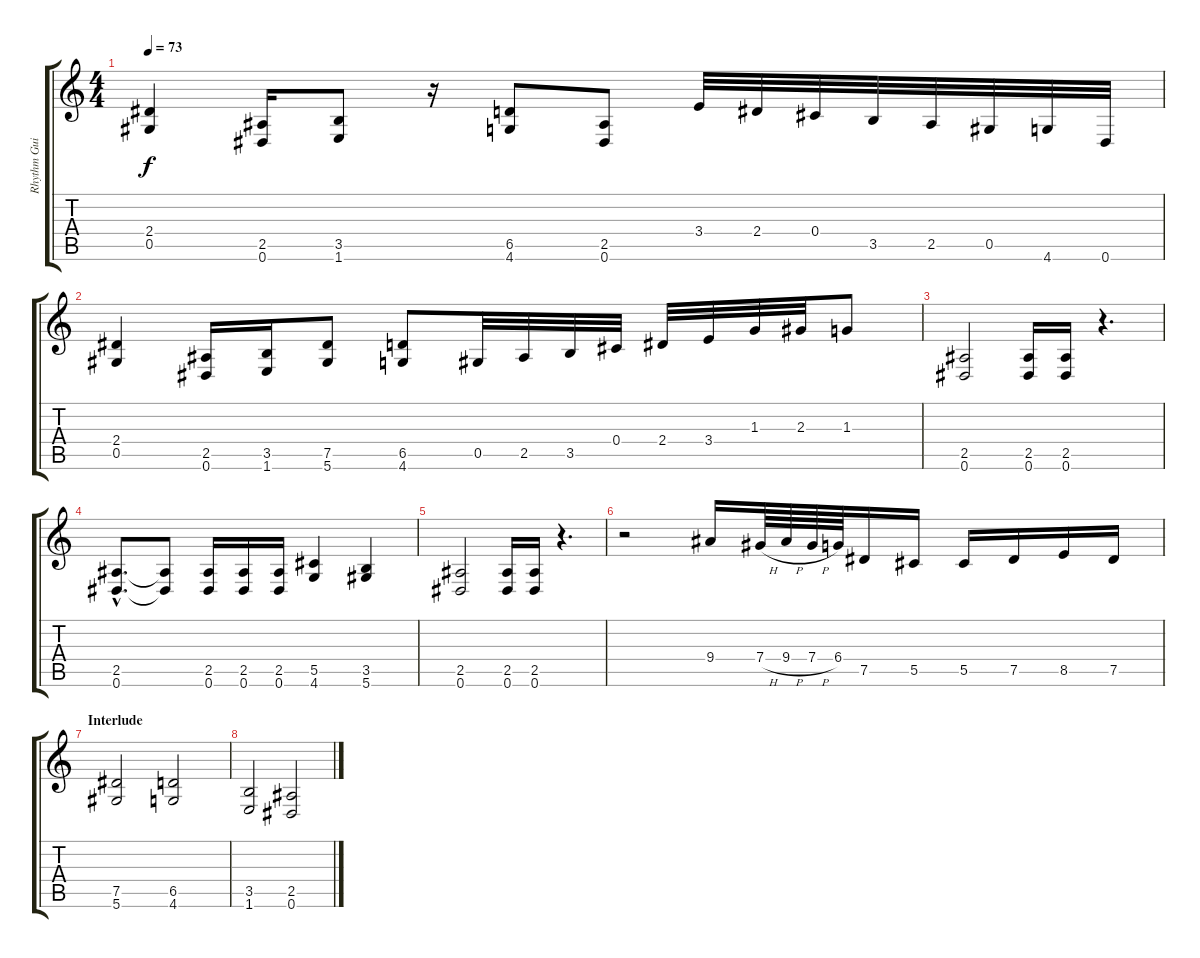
\track ("Rhythm Guitar" "Rhythm Gui") {instrument distortionguitar}
\staff {score tabs}
\tuning (Eb4 Bb3 Gb3 Db3 Ab2 Eb2) {hide}
\ts (4 4)
\tempo 73
\clef g2
\ks c
(2.4 0.5).4{dy f} (2.5 0.6).16 (3.5 1.6).8 r.16 (6.5 4.6).8 (2.5 0.6).8 3.4.32 2.4.32 0.4.32 3.5.32 2.5.32 0.5.32 4.6.32 0.6.32 |
(2.4 0.5).4 (2.5 0.6).16 (3.5 1.6).16 (7.5 5.6).8 (6.5 4.6).8 0.5.32 2.5.32 3.5.32 0.4.32 2.4.32 3.4.32 1.3.32 2.3.32 1.3.8 |
(2.5 0.6).2 (2.5 0.6).16 (2.5 0.6).16 r.4{d} |
(2.5{hac} 0.6{hac}).8{d} (2.5{t} 0.6{t}).8 (2.5 0.6).16 (2.5 0.6).16 (2.5 0.6).16 (5.5 4.6).4 (3.5 5.6).4 |
(2.5 0.6).2 (2.5 0.6).16 (2.5 0.6).16 r.4{d} |
r.2 9.4.16 7.4{h}.64 9.4{h}.64 7.4{h}.64 6.4.64 7.5.16 5.5.16 5.5.16 7.5.16 8.5.16 7.5.16 |
\section ("" "Interlude")
(7.5 5.6).2 (6.5 4.6).2 |
(3.5 1.6).2 (2.5 0.6).2
